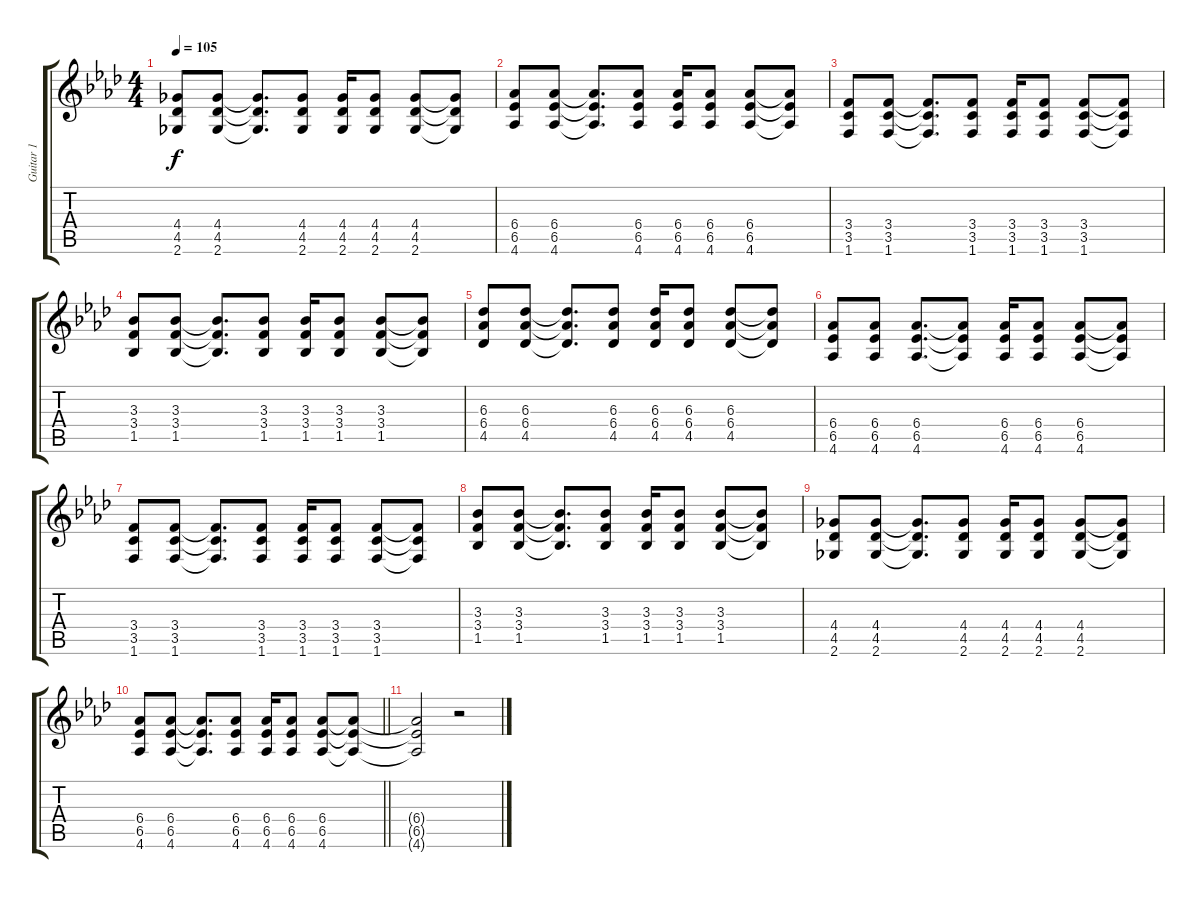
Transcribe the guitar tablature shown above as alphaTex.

\track ("Guitar 1" "Guitar 1") {instrument overdrivenguitar}
\staff {score tabs}
\tuning (E4 B3 G3 D3 A2 E2) {hide}
\ts (4 4)
\tempo 105
\clef g2
\ks fminor
(4.4 4.5 2.6).8{dy f} (4.4 4.5 2.6).8 (4.4{t} 4.5{t} 2.6{t}).8{d} (4.4 4.5 2.6).8 (4.4 4.5 2.6).16 (4.4 4.5 2.6).8 (4.4 4.5 2.6).8 (4.4{t} 4.5{t} 2.6{t}).8 |
(6.4 6.5 4.6).8 (6.4 6.5 4.6).8 (6.4{t} 6.5{t} 4.6{t}).8{d} (6.4 6.5 4.6).8 (6.4 6.5 4.6).16 (6.4 6.5 4.6).8 (6.4 6.5 4.6).8 (6.4{t} 6.5{t} 4.6{t}).8 |
(3.4 3.5 1.6).8 (3.4 3.5 1.6).8 (3.4{t} 3.5{t} 1.6{t}).8{d} (3.4 3.5 1.6).8 (3.4 3.5 1.6).16 (3.4 3.5 1.6).8 (3.4 3.5 1.6).8 (3.4{t} 3.5{t} 1.6{t}).8 |
(3.3 3.4 1.5).8 (3.3 3.4 1.5).8 (3.3{t} 3.4{t} 1.5{t}).8{d} (3.3 3.4 1.5).8 (3.3 3.4 1.5).16 (3.3 3.4 1.5).8 (3.3 3.4 1.5).8 (3.3{t} 3.4{t} 1.5{t}).8 |
(6.3 6.4 4.5).8 (6.3 6.4 4.5).8 (6.3{t} 6.4{t} 4.5{t}).8{d} (6.3 6.4 4.5).8 (6.3 6.4 4.5).16 (6.3 6.4 4.5).8 (6.3 6.4 4.5).8 (6.3{t} 6.4{t} 4.5{t}).8 |
(6.4 6.5 4.6).8 (6.4 6.5 4.6).8 (6.4 6.5 4.6).8{d} (6.4{t} 6.5{t} 4.6{t}).8 (6.4 6.5 4.6).16 (6.4 6.5 4.6).8 (6.4 6.5 4.6).8 (6.4{t} 6.5{t} 4.6{t}).8 |
(3.4 3.5 1.6).8 (3.4 3.5 1.6).8 (3.4{t} 3.5{t} 1.6{t}).8{d} (3.4 3.5 1.6).8 (3.4 3.5 1.6).16 (3.4 3.5 1.6).8 (3.4 3.5 1.6).8 (3.4{t} 3.5{t} 1.6{t}).8 |
(3.3 3.4 1.5).8 (3.3 3.4 1.5).8 (3.3{t} 3.4{t} 1.5{t}).8{d} (3.3 3.4 1.5).8 (3.3 3.4 1.5).16 (3.3 3.4 1.5).8 (3.3 3.4 1.5).8 (3.3{t} 3.4{t} 1.5{t}).8 |
(4.4 4.5 2.6).8 (4.4 4.5 2.6).8 (4.4{t} 4.5{t} 2.6{t}).8{d} (4.4 4.5 2.6).8 (4.4 4.5 2.6).16 (4.4 4.5 2.6).8 (4.4 4.5 2.6).8 (4.4{t} 4.5{t} 2.6{t}).8 |
\barLineRight lightlight
(6.4 6.5 4.6).8 (6.4 6.5 4.6).8 (6.4{t} 6.5{t} 4.6{t}).8{d} (6.4 6.5 4.6).8 (6.4 6.5 4.6).16 (6.4 6.5 4.6).8 (6.4 6.5 4.6).8 (6.4{t} 6.5{t} 4.6{t}).8 |
(6.4{t} 6.5{t} 4.6{t}).2 r.2
